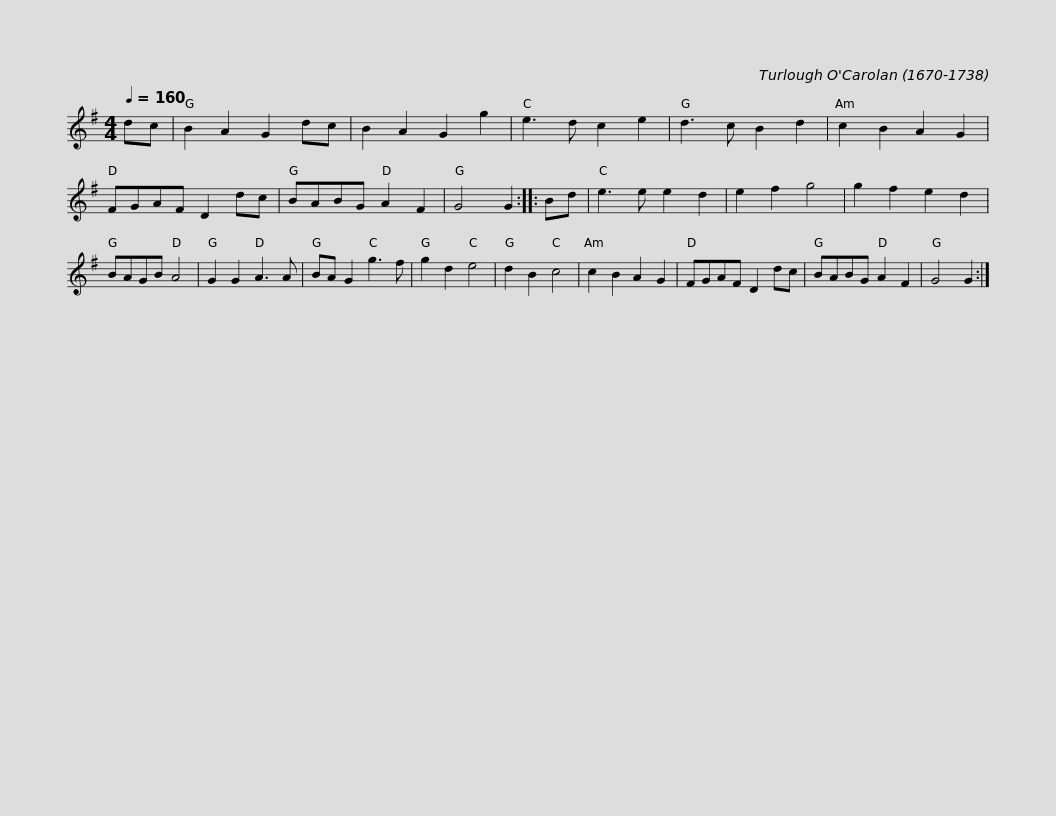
X:1
L:1/8
Q:1/4=160
M:4/4
I:linebreak $
K:G
V:1 treble
V:1
 dc | B2 A2 G2 dc | B2 A2 G2 g2 | e3 d c2 e2 | d3 c B2 d2 | %5
 c2 B2 A2 G2 | FGAF D2 dc | BABG A2 F2 | G4 G2 ::$ Bd | %10
 e3 e e2 d2 | e2 f2 g4 | g2 f2 e2 d2 | BAGB A4 | G2 G2 A3 A | %15
 BA G2 g3 f | g2 d2 e4 | d2 B2 c4 | c2 B2 A2 G2 |$ FGAF D2 dc | %20
 BABG A2 F2 | G4 G2 :| %22
